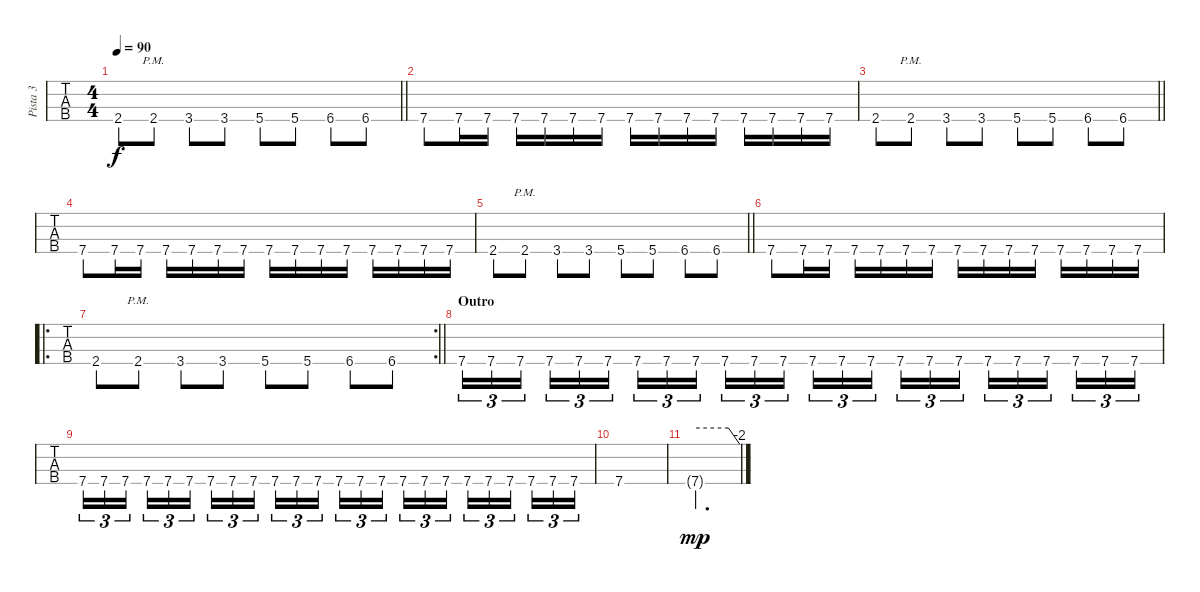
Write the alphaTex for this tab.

\track ("Pista 3" "Pista 3") {instrument electricbasspick}
\staff {tabs}
\tuning (G2 D2 A1 E1) {hide}
\ts (4 4)
\tempo 90
\clef f4
\barLineRight lightlight
\ks c
2.4.8{dy f} 2.4{pm}.8 3.4.8 3.4.8 5.4.8 5.4.8 6.4.8 6.4.8 |
7.4.8 7.4.16 7.4.16 7.4.16 7.4.16 7.4.16 7.4.16 7.4.16 7.4.16 7.4.16 7.4.16 7.4.16 7.4.16 7.4.16 7.4.16 |
\barLineRight lightlight
2.4.8 2.4{pm}.8 3.4.8 3.4.8 5.4.8 5.4.8 6.4.8 6.4.8 |
7.4.8 7.4.16 7.4.16 7.4.16 7.4.16 7.4.16 7.4.16 7.4.16 7.4.16 7.4.16 7.4.16 7.4.16 7.4.16 7.4.16 7.4.16 |
\barLineRight lightlight
2.4.8 2.4{pm}.8 3.4.8 3.4.8 5.4.8 5.4.8 6.4.8 6.4.8 |
7.4.8 7.4.16 7.4.16 7.4.16 7.4.16 7.4.16 7.4.16 7.4.16 7.4.16 7.4.16 7.4.16 7.4.16 7.4.16 7.4.16 7.4.16 |
\ro
\rc 2
\barLineRight lightlight
2.4.8 2.4{pm}.8 3.4.8 3.4.8 5.4.8 5.4.8 6.4.8 6.4.8 |
\section ("" "Outro")
7.4.16{tu (3 2)} 7.4.16{tu (3 2)} 7.4.16{tu (3 2) beam splitsecondary} 7.4.16{tu (3 2)} 7.4.16{tu (3 2)} 7.4.16{tu (3 2)} 7.4.16{tu (3 2)} 7.4.16{tu (3 2)} 7.4.16{tu (3 2) beam splitsecondary} 7.4.16{tu (3 2)} 7.4.16{tu (3 2)} 7.4.16{tu (3 2)} 7.4.16{tu (3 2)} 7.4.16{tu (3 2)} 7.4.16{tu (3 2) beam splitsecondary} 7.4.16{tu (3 2)} 7.4.16{tu (3 2)} 7.4.16{tu (3 2)} 7.4.16{tu (3 2)} 7.4.16{tu (3 2)} 7.4.16{tu (3 2) beam splitsecondary} 7.4.16{tu (3 2)} 7.4.16{tu (3 2)} 7.4.16{tu (3 2)} |
7.4.16{tu (3 2)} 7.4.16{tu (3 2)} 7.4.16{tu (3 2) beam splitsecondary} 7.4.16{tu (3 2)} 7.4.16{tu (3 2)} 7.4.16{tu (3 2)} 7.4.16{tu (3 2)} 7.4.16{tu (3 2)} 7.4.16{tu (3 2) beam splitsecondary} 7.4.16{tu (3 2)} 7.4.16{tu (3 2)} 7.4.16{tu (3 2)} 7.4.16{tu (3 2)} 7.4.16{tu (3 2)} 7.4.16{tu (3 2) beam splitsecondary} 7.4.16{tu (3 2)} 7.4.16{tu (3 2)} 7.4.16{tu (3 2)} 7.4.16{tu (3 2)} 7.4.16{tu (3 2)} 7.4.16{tu (3 2) beam splitsecondary} 7.4.16{tu (3 2)} 7.4.16{tu (3 2)} 7.4.16{tu (3 2)} |
7.4.1 |
7.4{g}.2{d tbe (custom default 0 0 45 0 60 -8) dy mp}
